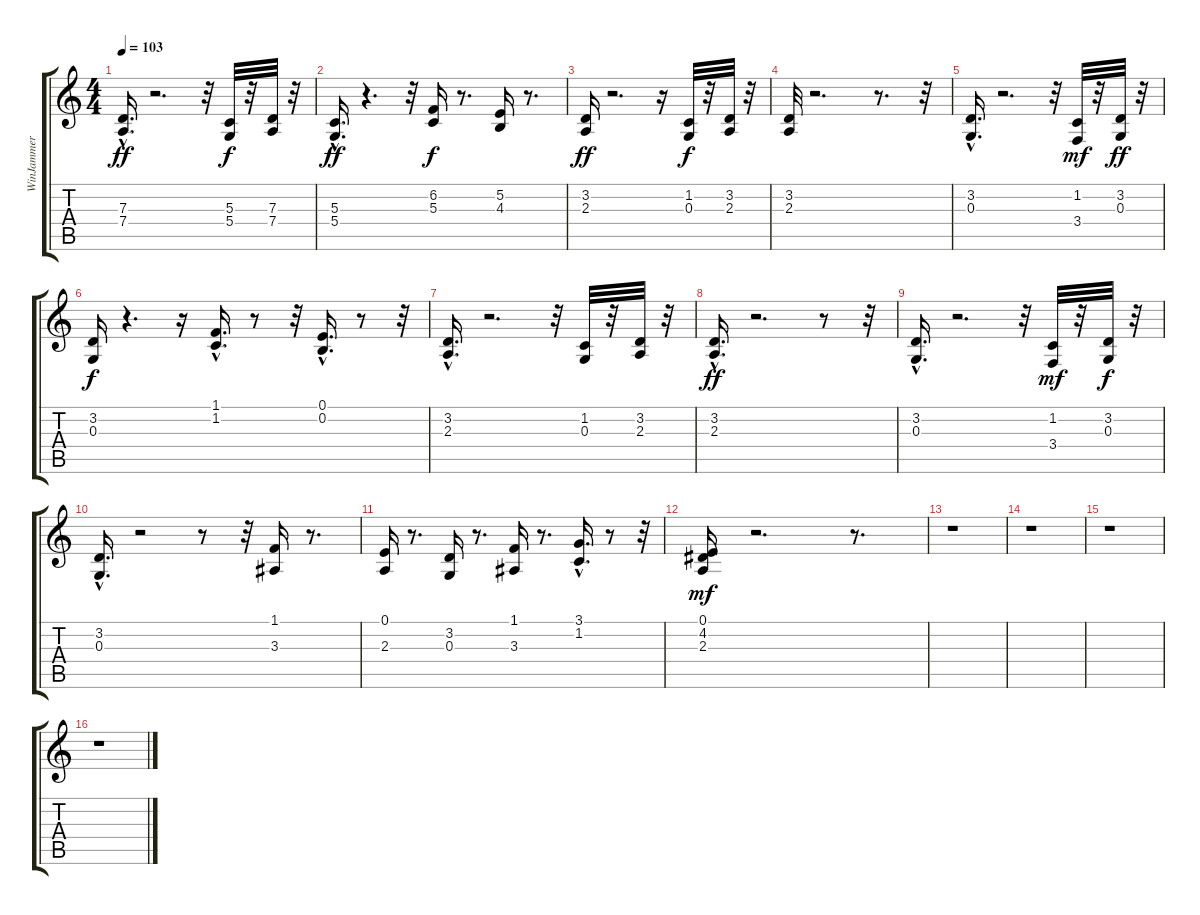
\track ("WinJammer Demo" "WinJammer ") {instrument electricpiano2}
\staff {score tabs}
\tuning (E4 B3 G3 D3 A2 E2) {hide}
\ts (4 4)
\tempo 103
\clef g2
\ks c
(7.3 7.4{hac}).16{d dy ff} r.2{d} r.32 (5.3 5.4).32{dy f} r.32 (7.3 7.4).32 r.32 |
(5.3 5.4{hac}).16{d dy ff} r.4{d} r.32 (6.2 5.3).16{dy f} r.8{d} (5.2 4.3).16 r.8{d} |
(3.2 2.3).16{dy ff} r.2{d} r.16 (1.2 0.3).32{dy f} r.32 (3.2 2.3).32 r.32 |
(3.2 2.3).32 r.2{d} r.8{d} r.32 |
(3.2 0.3{hac}).16{d} r.2{d} r.32 (1.2 3.4).32{dy mf} r.32 (3.2 0.3).32{dy ff} r.32 |
(3.2 0.3).16{dy f} r.4{d} r.16 (1.1{hac} 1.2{hac}).16{d} r.8 r.32 (0.1{hac} 0.2{hac}).16{d} r.8 r.32 |
(3.2 2.3{hac}).16{d} r.2{d} r.32 (1.2 0.3).32 r.32 (3.2 2.3).32 r.32 |
(3.2 2.3{hac}).16{d dy ff} r.2{d} r.8 r.32 |
(3.2 0.3{hac}).16{d} r.2{d} r.32 (1.2 3.4).32{dy mf} r.32 (3.2 0.3).32{dy f} r.32 |
(3.2 0.3{hac}).16{d} r.2 r.8 r.32 (1.1 3.3).16 r.8{d} |
(0.1 2.3).16 r.8{d} (3.2 0.3).16 r.8{d} (1.1 3.3).16 r.8{d} (3.1{hac} 1.2).16{d} r.8 r.32 |
(0.1 4.2 2.3).16{dy mf} r.2{d} r.8{d} |
r.1 |
r.1 |
r.1 |
r.1
